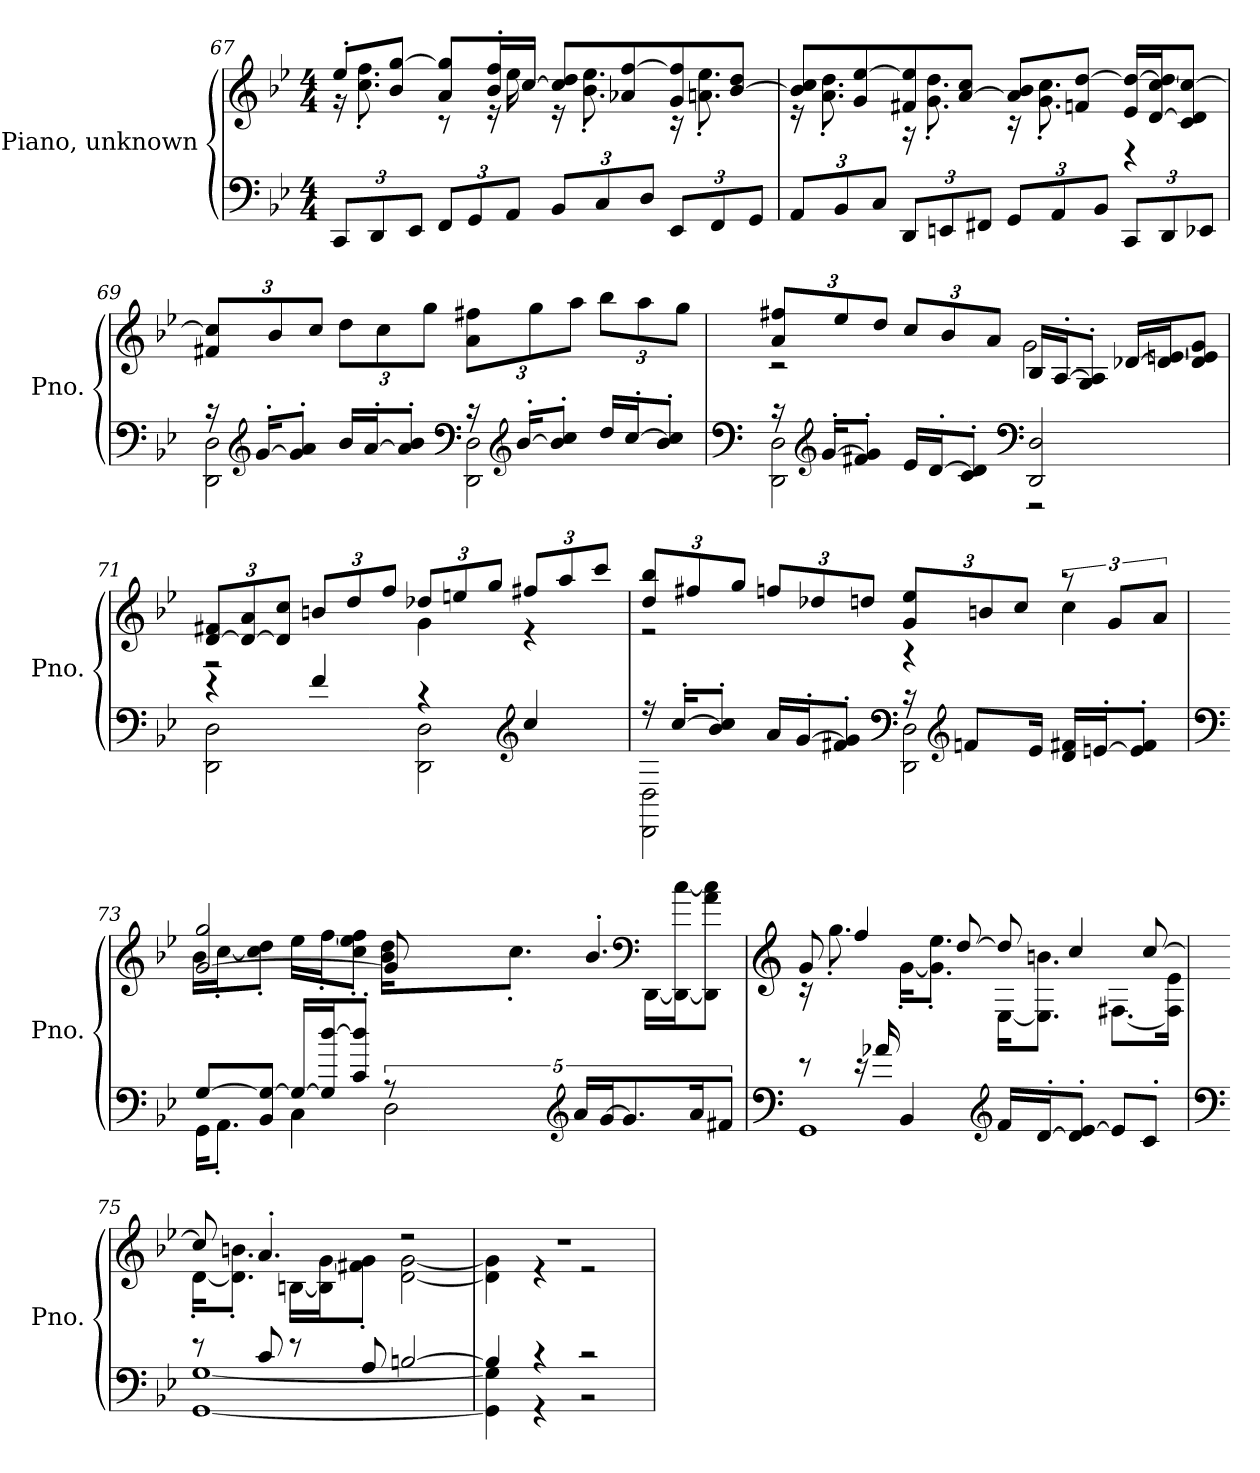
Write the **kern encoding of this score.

**kern	**kern
*part1	*part1
*staff2	*staff1
*I"Piano, unknown	*
*I'Pno.	*
*clefF4	*clefG2
*k[b-e-]	*k[b-e-]
*M4/4	*M4/4
*Xbrackettup	*
=67	=67
*	*^
12CC/L	8ee-'/L	16r
.	.	8.cc\' 8.ff\'
12DD/	.	.
.	8b-/ [8gg/J	.
12EE-/J	.	.
12FF/L	8a/ 8gg/]L	8r
12GG/	.	.
.	16b-/' 16ff/'L	16r
12AA/J	.	.
.	[16cc/JJ	16ee-\
12BB-/L	8cc/] 8dd/L	16r
.	.	8.b-\' 8.ee-\'
12C/	.	.
.	8a-X/ [8ff/	.
12D/J	.	.
12EE-/L	8g/ 8ff/]	16r
.	.	8.an\' 8.ee-\'
12FF/	.	.
.	[8b-/ 8dd/J	.
12GG/J	.	.
!!LO:PB:g=z	!!
=68	=68	=68
12AA/L	8b-/] 8cc/L	16r
.	.	8.a\' 8.dd\'
12BB-/	.	.
.	8g/ [8ee-/	.
12C/J	.	.
12DD/L	8f#X/ 8ee-/]	16r
.	.	8.g\' 8.dd\'
12EEn/	.	.
.	[8a/ 8cc/J	.
12FF#X/J	.	.
12GG/L	8a/] 8b-/L	16r
.	.	8.g\' 8.cc\'
12AA/	.	.
.	8fn/ [8dd/J	.
12BB-/J	.	.
12CC/L	16e-/ 16dd/_LL	4r
.	[16d/ [16cc/ 16dd/]J	.
12DD/	.	.
.	8c/ 8d/] 8cc/_J	.
12EE-X/J	.	.
*	*v	*v
=69	=69
*^	*
*	*	*Xbrackettup
16r	2DD\ 2D\	12f#X/ 12cc/]L
*clefG2	*	*
[16g'/KL	.	.
.	.	12b-/
8g/]' 8a/'J	.	.
.	.	12cc/J
16b-/LL	.	12dd\L
[16a'/J	.	.
.	.	12cc\
8a/]' 8b-/'J	.	.
.	.	12gg\J
*clefF4	*	*
16r	2DD\ 2D\	12a\ 12ff#X\L
*clefG2	*	*
[16b-'/KL	.	.
.	.	12gg\
8b-/]' 8cc/'J	.	.
.	.	12aa\J
16dd/LL	.	12bb-\L
[16cc'/J	.	.
.	.	12aa\
8b-/' 8cc/]'J	.	.
.	.	12gg\J
!!LO:LB:g=z
=70	=70	=70
*clefF4	*	*
*	*	*^
16r	2DD\ 2D\	12a/ 12ff#X/L	2r
*clefG2	*	*	*
[16g'/KL	.	.	.
.	.	12ee-/	.
8f#X/' 8g/]'J	.	.	.
.	.	12dd/J	.
16e-/LL	.	12cc/L	.
[16d'/J	.	.	.
.	.	12b-/	.
8c/' 8d/]'J	.	.	.
.	.	12a/J	.
*clefF4	*	*	*
2DD/ 2D/	2r	16B-/LL	2g\
.	.	[16A'/J	.
.	.	8G/' 8A/]'J	.
.	.	[16d-X/LL	.
.	.	16d-/_ [16en/J	.
.	.	8d-/] 8e/] 8g/J	.
=71	=71	=71	=71
4r	2DD\ 2D\	[12d/ 12f#X/L	2r
.	.	12d/_ 12a/	.
.	.	12d/] 12cc/J	.
4f/	.	12bn/L	.
.	.	12dd/	.
.	.	12ff/J	.
4r	2DD\ 2D\	12dd-X/L	4g\
.	.	12een/	.
.	.	12gg/J	.
*clefG2	*	*	*
4cc/	.	12ff#X/L	4r
.	.	12aa/	.
.	.	12ccc/J	.
!!LO:LB:g=z	!!
=72	=72	=72	=72
16r	2DD\ 2D\	12dd/ 12bb-/L	2r
[16cc'/KL	.	.	.
.	.	12ff#X/	.
8b-/' 8cc/]'J	.	.	.
.	.	12gg/J	.
16a/LL	.	12ffn/L	.
[16g'/J	.	.	.
.	.	12dd-X/	.
8f#X/' 8g/]'J	.	.	.
.	.	12ddn/J	.
*clefF4	*	*	*
16r	2DD\ 2D\	12g/ 12ee-/L	4r
*clefG2	*	*	*
8fn/L	.	.	.
.	.	12bn/	.
.	.	12cc/J	.
16e-/Jk	.	.	.
*	*	*brackettup	*
16d/ 16f#X/LL	.	12r	4cc\
[16en'/J	.	.	.
.	.	12g/L	.
8e/]' 8f#/'J	.	.	.
.	.	12a/J	.
!!LO:LB:g=z	!!
=73	=73	=73	=73
*clefF4	*	*	*
[8G/L	16GG\KL	[2g/ 2gg/	16b-\LL
.	8.AA'\J	.	[16cc'\J
8BB-/ 8G/_J	.	.	8cc\]' 8dd\'J
16G/LL_	4C\	.	16ee-\LL
16G/] [16dd/J	.	.	[16ff'\J
8c/' 8dd/]'J	.	.	8cc\' 8ee-\' 8ff\]'J
*brackettup	*	*	*
10r	2D\	8g/]	16b-\ 16dd\KL
.	.	.	8.cc'\J
*clefG2	*	*	*
20a/LL	.	.	.
.	.	4.b-'/	.
[20g/J	.	.	.
10.g/]	.	.	.
*	*	*clefF4	*
.	.	.	[16DD\LL
.	.	.	16DD\_ [16cc\J
20a/K	.	.	.
.	.	.	8DD\] 8a\ 8cc\]J
10f#X/J	.	.	.
!!LO:LB:g=z	!!
=74	=74	=74	=74
*clefF4	*	*clefG2	*
8r	1GG	8g/	16r
.	.	.	8.gg'\
16r	.	4ff/	.
16a-X/	.	.	.
4BB-/	.	.	[16g'\KL
.	.	.	8.g\]' 8.ee-\'J
.	.	[8dd/	.
*clefG2	*	*	*
16f/LL	.	8dd/]	[16E-\KL
[16d'/J	.	.	8.E-\] 8.bn\J
8d/]' [8e-/'J	.	4cc/	.
8e-/L]	.	.	[8.F#X\L
8c'/J	.	[8cc/	.
.	.	.	16F#\] 16e-\Jk
=75	=75	=75	=75
*clefF4	*	*	*
8r	[1GG [1G	8cc/]	[16d'\KL
.	.	.	8.d\]' 8.bn\'J
8c/	.	4.a'/	.
8r	.	.	[16Bn\LL
.	.	.	16B\] [16g\J
8A/	.	.	8f#X\' 8g\]'J
[2Bn/	.	2r	[2d\ [2g\
=76	=76	=76	=76
4B/]	4GG\] 4G\]	1r	4d\] 4g\]
4r	4r	.	4r
2r	2r	.	2r
*v	*v	*	*
*	*v	*v
=	=
*-	*-
